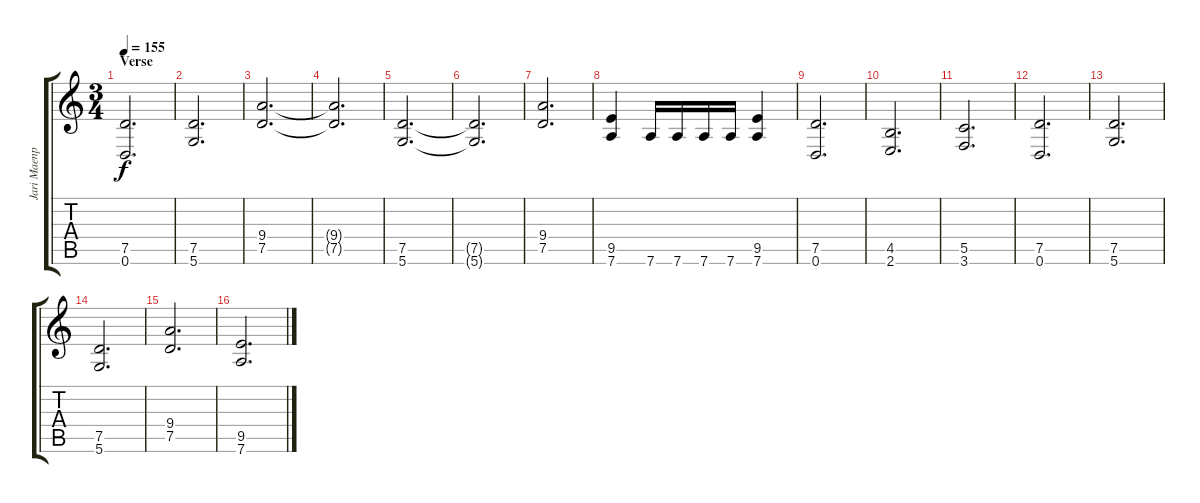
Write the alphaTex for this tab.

\track ("Jari Maenpaa" "Jari Maenp") {instrument distortionguitar}
\staff {score tabs}
\tuning (D4 A3 F3 C3 G2 D2) {hide}
\ts (3 4)
\section ("" "Verse")
\tempo 155
\clef g2
\ks c
(7.5 0.6).2{d dy f} |
(7.5 5.6).2{d} |
(9.4 7.5).2{d} |
(9.4{t} 7.5{t}).2{d} |
(7.5 5.6).2{d} |
(7.5{t} 5.6{t}).2{d} |
(9.4 7.5).2{d} |
(9.5 7.6).4 7.6.16 7.6.16 7.6.16 7.6.16 (9.5 7.6).4 |
(7.5 0.6).2{d} |
(4.5 2.6).2{d} |
(5.5 3.6).2{d} |
(7.5 0.6).2{d} |
(7.5 5.6).2{d} |
(7.5 5.6).2{d} |
(9.4 7.5).2{d} |
(9.5 7.6).2{d}
